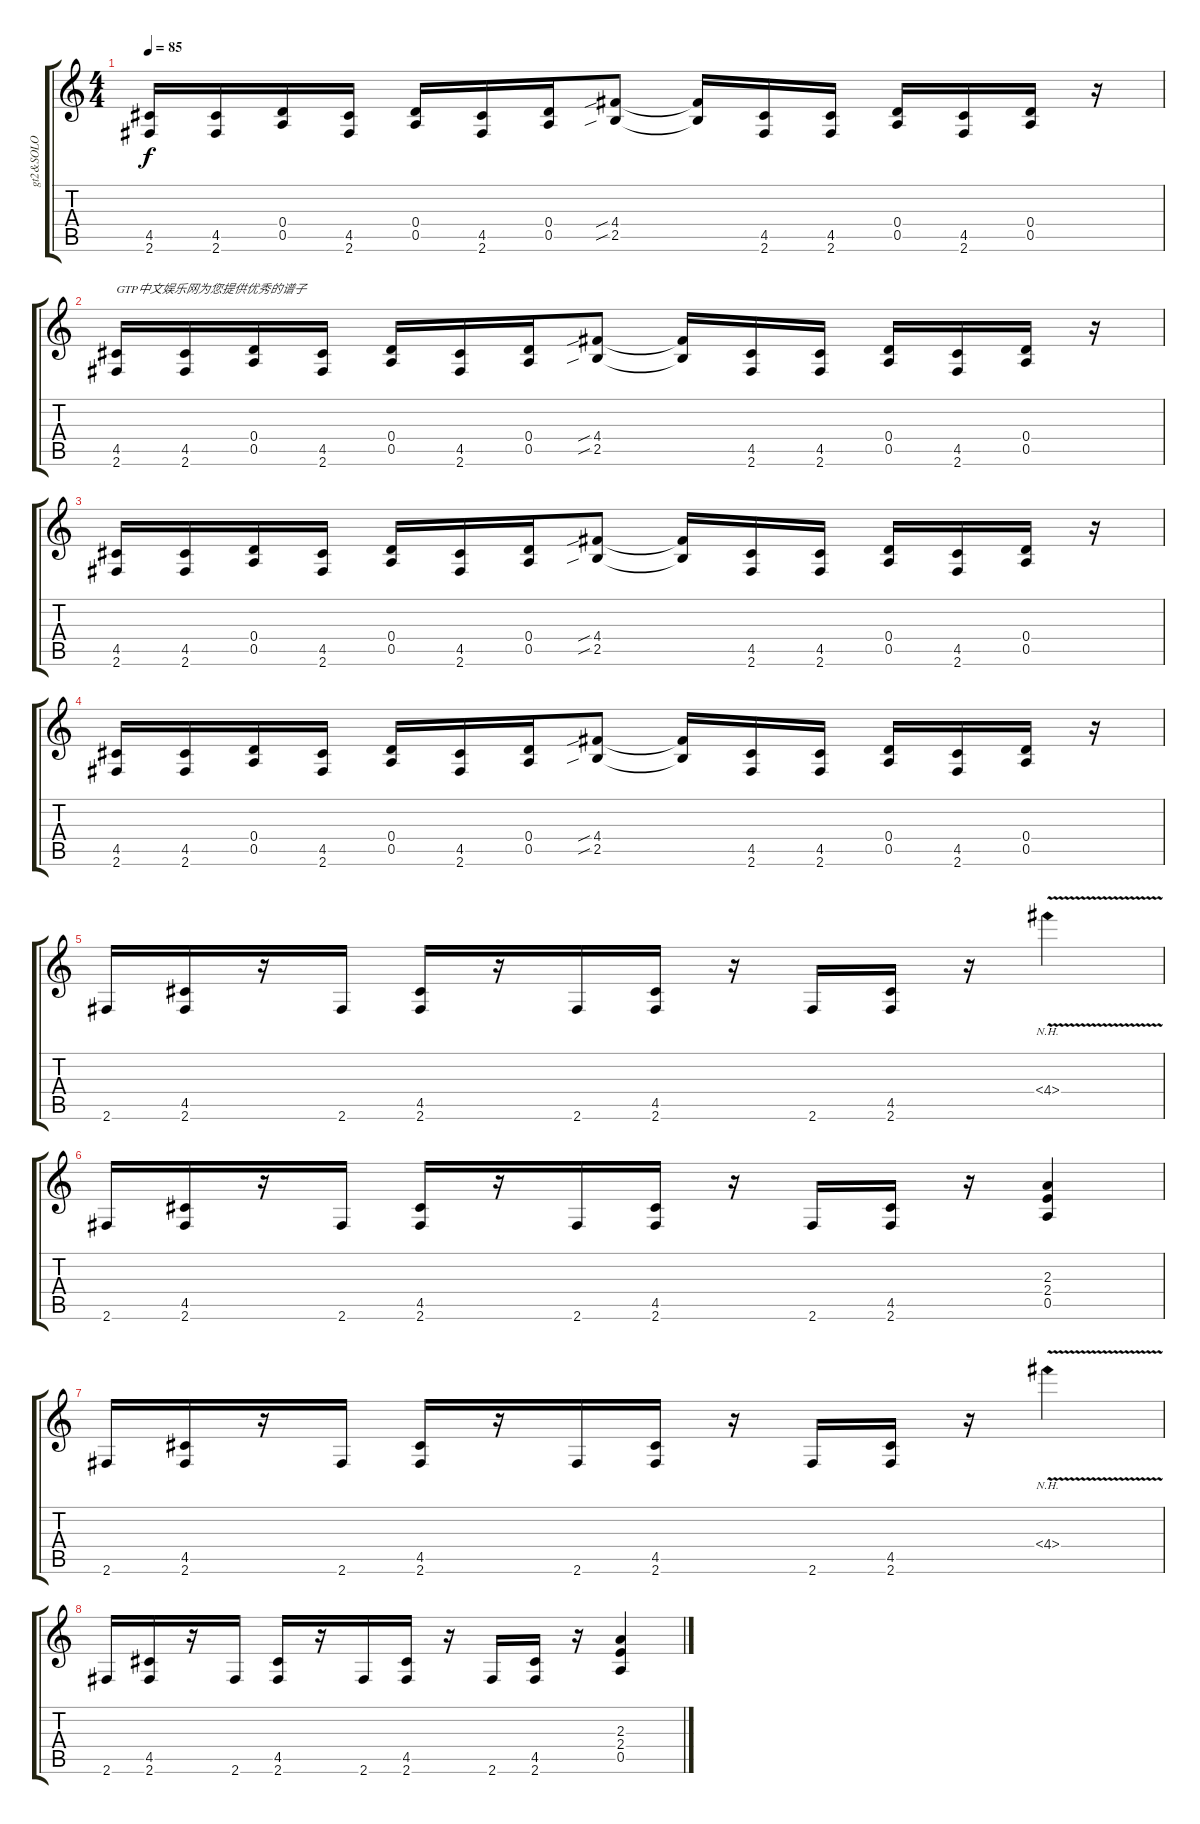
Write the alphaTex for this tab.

\track ("gt2&SOLO" "gt2&SOLO") {instrument distortionguitar}
\staff {score tabs}
\tuning (E4 B3 G3 D3 A2 E2) {hide}
\ts (4 4)
\tempo 85
\clef g2
\ks c
(4.5 2.6).16{dy f instrument distortionguitar} (4.5 2.6).16 (0.4 0.5).16 (4.5 2.6).16 (0.4 0.5).16 (4.5 2.6).16 (0.4 0.5).16 (4.4{sib} 2.5{sib}).8 (4.4{t} 2.5{t}).16 (4.5 2.6).16 (4.5 2.6).16 (0.4 0.5).16 (4.5 2.6).16 (0.4 0.5).16 r.16 |
(4.5 2.6).16{txt "GTP中文娱乐网为您提供优秀的谱子"} (4.5 2.6).16 (0.4 0.5).16 (4.5 2.6).16 (0.4 0.5).16 (4.5 2.6).16 (0.4 0.5).16 (4.4{sib} 2.5{sib}).8 (4.4{t} 2.5{t}).16 (4.5 2.6).16 (4.5 2.6).16 (0.4 0.5).16 (4.5 2.6).16 (0.4 0.5).16 r.16 |
(4.5 2.6).16 (4.5 2.6).16 (0.4 0.5).16 (4.5 2.6).16 (0.4 0.5).16 (4.5 2.6).16 (0.4 0.5).16 (4.4{sib} 2.5{sib}).8 (4.4{t} 2.5{t}).16 (4.5 2.6).16 (4.5 2.6).16 (0.4 0.5).16 (4.5 2.6).16 (0.4 0.5).16 r.16 |
(4.5 2.6).16 (4.5 2.6).16 (0.4 0.5).16 (4.5 2.6).16 (0.4 0.5).16 (4.5 2.6).16 (0.4 0.5).16 (4.4{sib} 2.5{sib}).8 (4.4{t} 2.5{t}).16 (4.5 2.6).16 (4.5 2.6).16 (0.4 0.5).16 (4.5 2.6).16 (0.4 0.5).16 r.16 |
2.6.16 (4.5 2.6).16 r.16 2.6.16 (4.5 2.6).16 r.16 2.6.16 (4.5 2.6).16 r.16 2.6.16 (4.5 2.6).16 r.16 4.4{nh v}.4 |
2.6.16 (4.5 2.6).16 r.16 2.6.16 (4.5 2.6).16 r.16 2.6.16 (4.5 2.6).16 r.16 2.6.16 (4.5 2.6).16 r.16 (2.3 2.4 0.5).4 |
2.6.16 (4.5 2.6).16 r.16 2.6.16 (4.5 2.6).16 r.16 2.6.16 (4.5 2.6).16 r.16 2.6.16 (4.5 2.6).16 r.16 4.4{nh v}.4 |
2.6.16 (4.5 2.6).16 r.16 2.6.16 (4.5 2.6).16 r.16 2.6.16 (4.5 2.6).16 r.16 2.6.16 (4.5 2.6).16 r.16 (2.3 2.4 0.5).4
